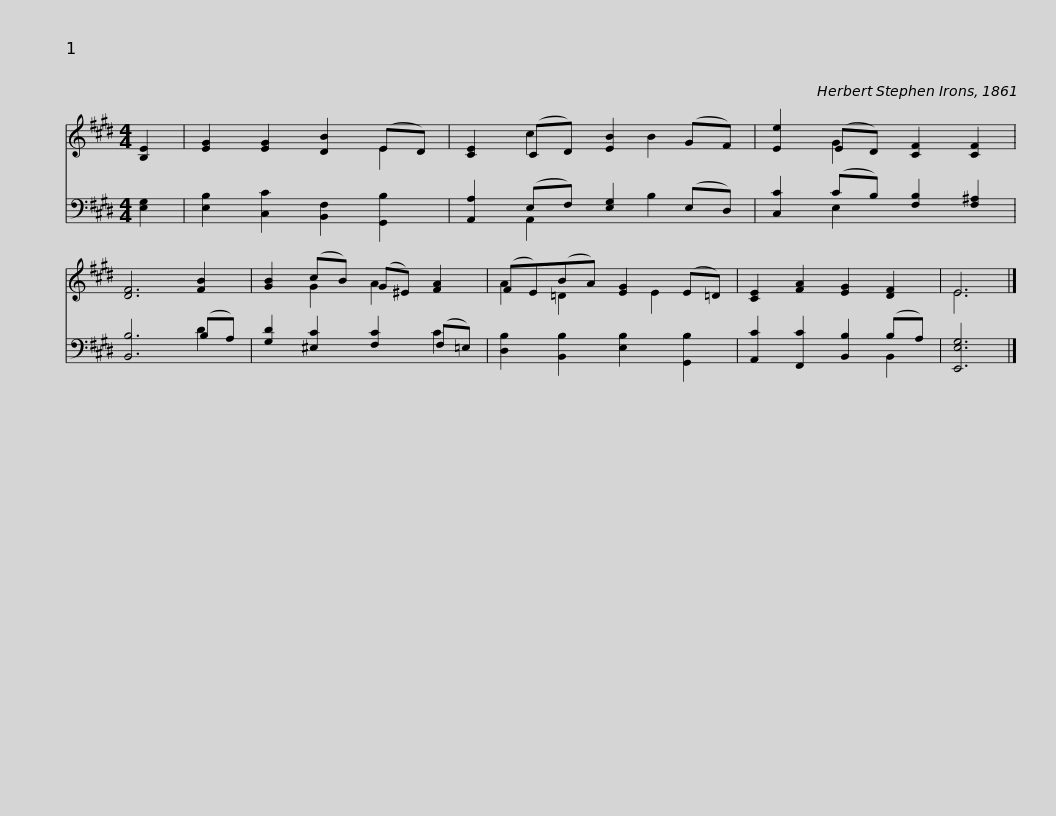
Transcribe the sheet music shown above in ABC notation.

X:1
%%score ( 1 2 ) ( 3 4 )
L:1/8
M:4/4
I:linebreak $
K:E
V:1 treble
V:2 treble
V:3 bass
V:4 bass
V:1
 [B,E]2 | [EG]2 [EG]2 [DB]2 (ED) | [CE]2 (CD) [EB]2 (GF) | [Ee]2 (ED) [CF]2 [CF]2 | [DF]6 [FB]2 |$ %5
 [GB]2 (cB) (G^E) [FA]2 | (FE)(BA) [EG]2 (E=D) | [CE]2 [FA]2 [EG]2 [DF]2 | E6 |] %9
V:2
 x2 | x6 E2 | x2 c2 x B2 x | x2 G2 x4 | x8 |$ %5
 x2 G2 A2 x2 | A2 =D2 x E2 x | x8 | E6 |] %9
V:3
 [E,G,]2 | [E,B,]2 [C,C]2 [B,,F,]2 [G,,B,]2 | [A,,A,]2 (E,F,) [E,G,]2 (E,D,) | [C,C]2 (CB,) [F,B,]2 [F,^A,]2 | [B,,B,]6 (B,A,) |$ %5
 [G,D]2 [^E,C]2 [F,C]2 (F,=E,) | [D,B,]2 [B,,B,]2 [E,B,]2 [G,,B,]2 | [A,,C]2 [F,,C]2 [B,,B,]2 (B,A,) | [E,,E,G,]6 |] %9
V:4
 x2 | x8 | x2 A,,2 x B,2 x | x2 E,2 x4 | x6 D2 |$ %5
 x6 C2 | x8 | x6 B,,2 | x6 |] %9
